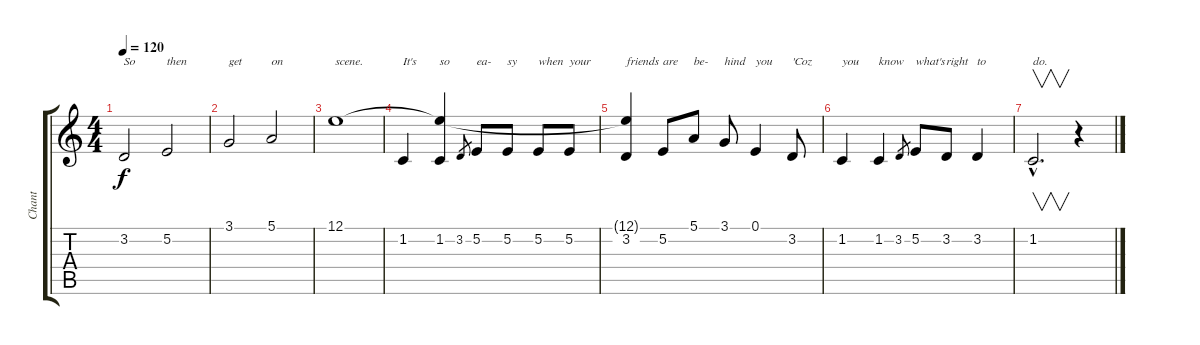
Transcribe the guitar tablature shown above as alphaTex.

\track ("Chant" "Chant") {instrument lead6voice}
\staff {score tabs}
\tuning (E4 B3 G3 D3 A2 E2) {hide}
\ts (4 4)
\tempo 120
\clef g2
\ks c
3.2.2{txt "So" dy f} 5.2.2{txt "then"} |
3.1.2{txt "get"} 5.1.2{txt "on"} |
12.1.1{txt "scene."} |
1.2.4{txt "It's"} (12.1{t} 1.2).4{txt "so"} 3.2.8{gr} 5.2.8{txt "ea-"} 5.2.8{txt "sy"} 5.2.8{txt "when"} 5.2.8{txt "your"} |
(12.1{t} 3.2).4{txt "friends"} 5.2.8{txt "are"} 5.1.8{txt "be-"} 3.1.8{txt "hind"} 0.1.4{txt "you"} 3.2.8{txt "'Coz"} |
1.2.4{txt "you"} 1.2.4{txt "know"} 3.2.8{gr} 5.2.8{txt "what's"} 3.2.8{txt "right"} 3.2.4{txt "to"} |
1.2{hac}.2{v d txt "do."} r.4
